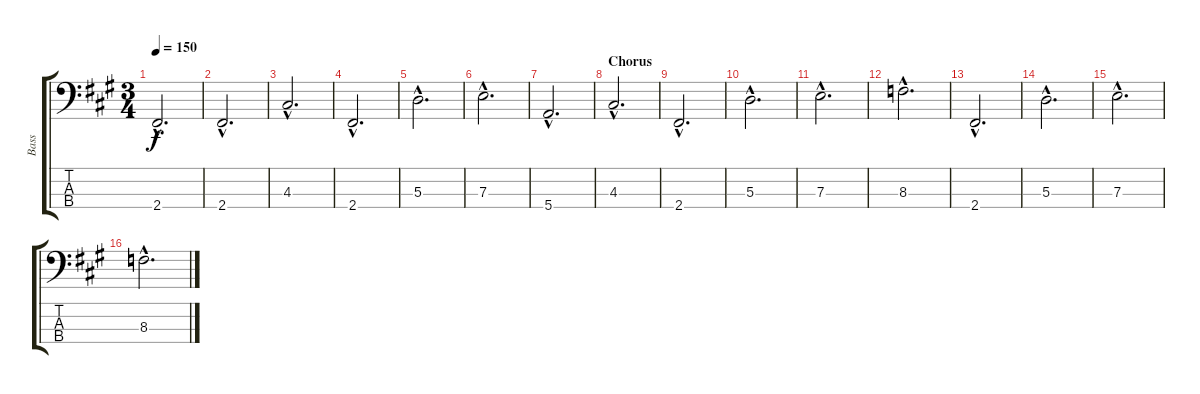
\track ("Bass" "Bass") {instrument electricbassfinger}
\staff {score tabs}
\tuning (G2 D2 A1 E1) {hide}
\ts (3 4)
\tempo 150
\clef f4
\ks f#minor
2.4{hac}.2{d dy f} |
2.4{hac}.2{d} |
4.3{hac}.2{d} |
2.4{hac}.2{d} |
5.3{hac}.2{d} |
7.3{hac}.2{d} |
5.4{hac}.2{d} |
\section ("" "Chorus")
4.3{hac}.2{d} |
2.4{hac}.2{d} |
5.3{hac}.2{d} |
7.3{hac}.2{d} |
8.3{hac}.2{d} |
2.4{hac}.2{d} |
5.3{hac}.2{d} |
7.3{hac}.2{d} |
8.3{hac}.2{d}
